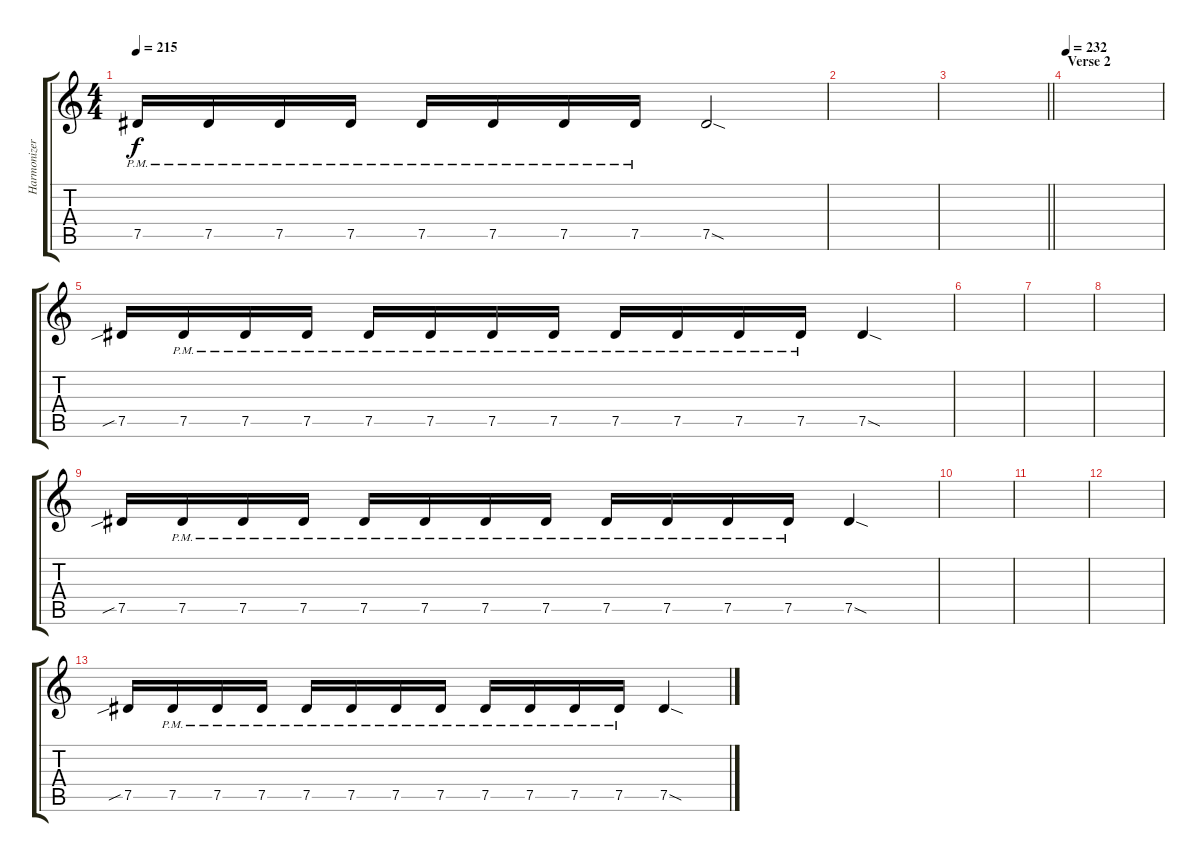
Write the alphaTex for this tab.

\track ("Harmonizer" "Harmonizer") {instrument distortionguitar}
\staff {score tabs}
\tuning (Eb4 Bb3 Gb3 Db3 Ab2 Eb2) {hide}
\ts (4 4)
\tempo 215
\clef g2
\ks c
7.5{pm}.16{dy f} 7.5{pm}.16 7.5{pm}.16 7.5{pm}.16 7.5{pm}.16 7.5{pm}.16 7.5{pm}.16 7.5{pm}.16 7.5{sod}.2 |
|
\barLineRight lightlight
|
\section ("" "Verse 2")
\tempo 232
|
7.5{sib}.16 7.5{pm}.16 7.5{pm}.16 7.5{pm}.16 7.5{pm}.16 7.5{pm}.16 7.5{pm}.16 7.5{pm}.16 7.5{pm}.16 7.5{pm}.16 7.5{pm}.16 7.5{pm}.16 7.5{sod}.4 |
|
|
|
7.5{sib}.16 7.5{pm}.16 7.5{pm}.16 7.5{pm}.16 7.5{pm}.16 7.5{pm}.16 7.5{pm}.16 7.5{pm}.16 7.5{pm}.16 7.5{pm}.16 7.5{pm}.16 7.5{pm}.16 7.5{sod}.4 |
|
|
|
7.5{sib}.16 7.5{pm}.16 7.5{pm}.16 7.5{pm}.16 7.5{pm}.16 7.5{pm}.16 7.5{pm}.16 7.5{pm}.16 7.5{pm}.16 7.5{pm}.16 7.5{pm}.16 7.5{pm}.16 7.5{sod}.4
